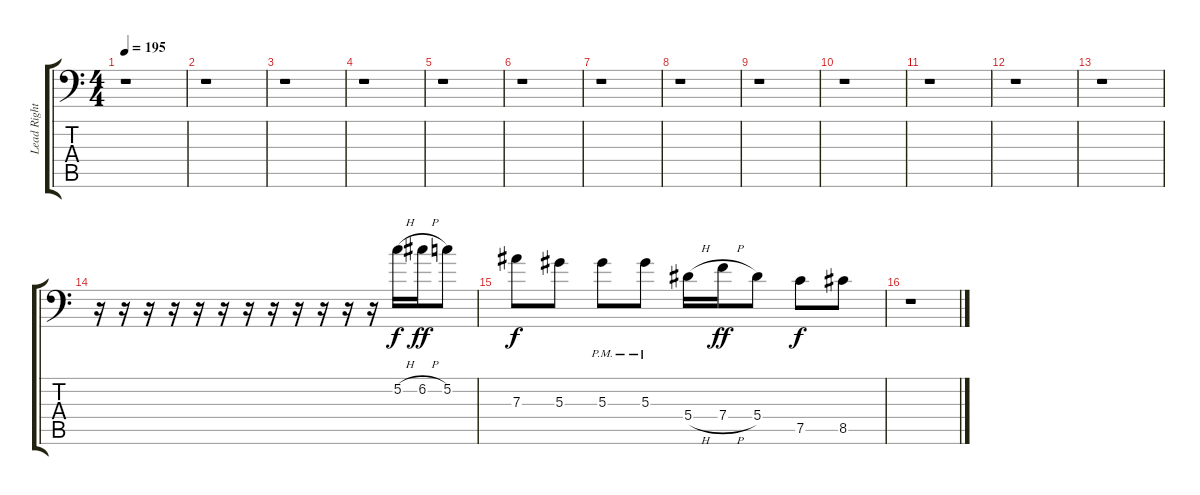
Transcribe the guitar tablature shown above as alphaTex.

\track ("Lead Right" "Lead Right") {instrument overdrivenguitar}
\staff {score tabs}
\tuning (C4 G3 Eb3 Bb2 F2 Bb1) {hide}
\ts (4 4)
\tempo 195
\clef f4
\ks c
r.1{dy f} |
r.1 |
r.1 |
r.1 |
r.1 |
r.1 |
r.1 |
r.1 |
r.1 |
r.1 |
r.1 |
r.1 |
r.1 |
r.16 r.16 r.16 r.16 r.16 r.16 r.16 r.16 r.16 r.16 r.16 r.16 5.2{h}.16 6.2{h}.16{dy ff} 5.2.8 |
7.3.8{dy f} 5.3.8 5.3{pm}.8 5.3{pm}.8 5.4{h}.16 7.4{h}.16{dy ff} 5.4.8 7.5.8{dy f} 8.5.8 |
r.1
